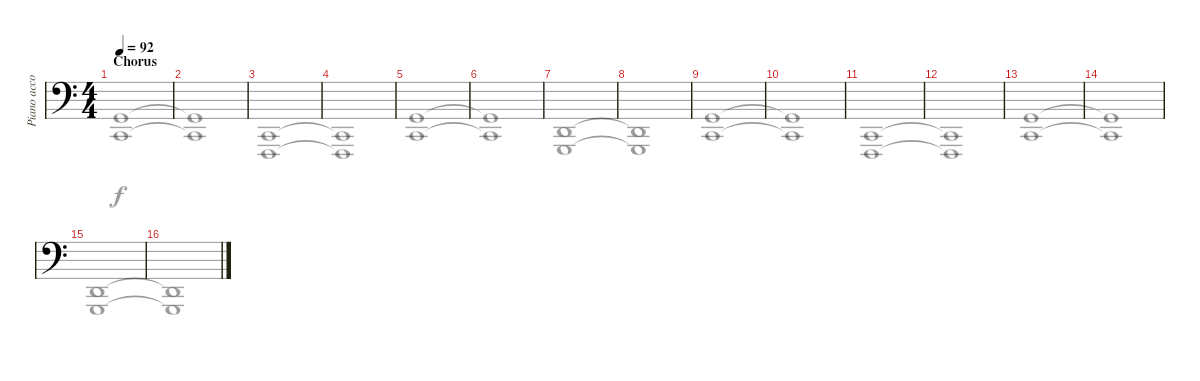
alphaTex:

\track ("Piano accompaniment, Left hand" "Piano acco") {instrument acousticgrandpiano}
\staff {score}
\tuning (C3 G2 D2 A1 E1 B0) {hide}
\voice
\ts (4 4)
\section ("" "Chorus")
\tempo 92
\clef f4
\ks c
|
|
|
|
|
|
|
|
|
|
|
|
|
|
|
\voice
\clef f4
\ks c
(0.2 3.4).1{dy f} |
(0.2{t} 3.4{t}).1 |
(3.4 1.5).1 |
(3.4{t} 1.5{t}).1 |
(0.2 3.4).1 |
(0.2{t} 3.4{t}).1 |
(0.3 3.5).1 |
(0.3{t} 3.5{t}).1 |
(0.2 3.4).1 |
(0.2{t} 3.4{t}).1 |
(3.4 1.5).1 |
(3.4{t} 1.5{t}).1 |
(0.2 3.4).1 |
(0.2{t} 3.4{t}).1 |
(0.3 3.5).1 |
(0.3{t} 3.5{t}).1
